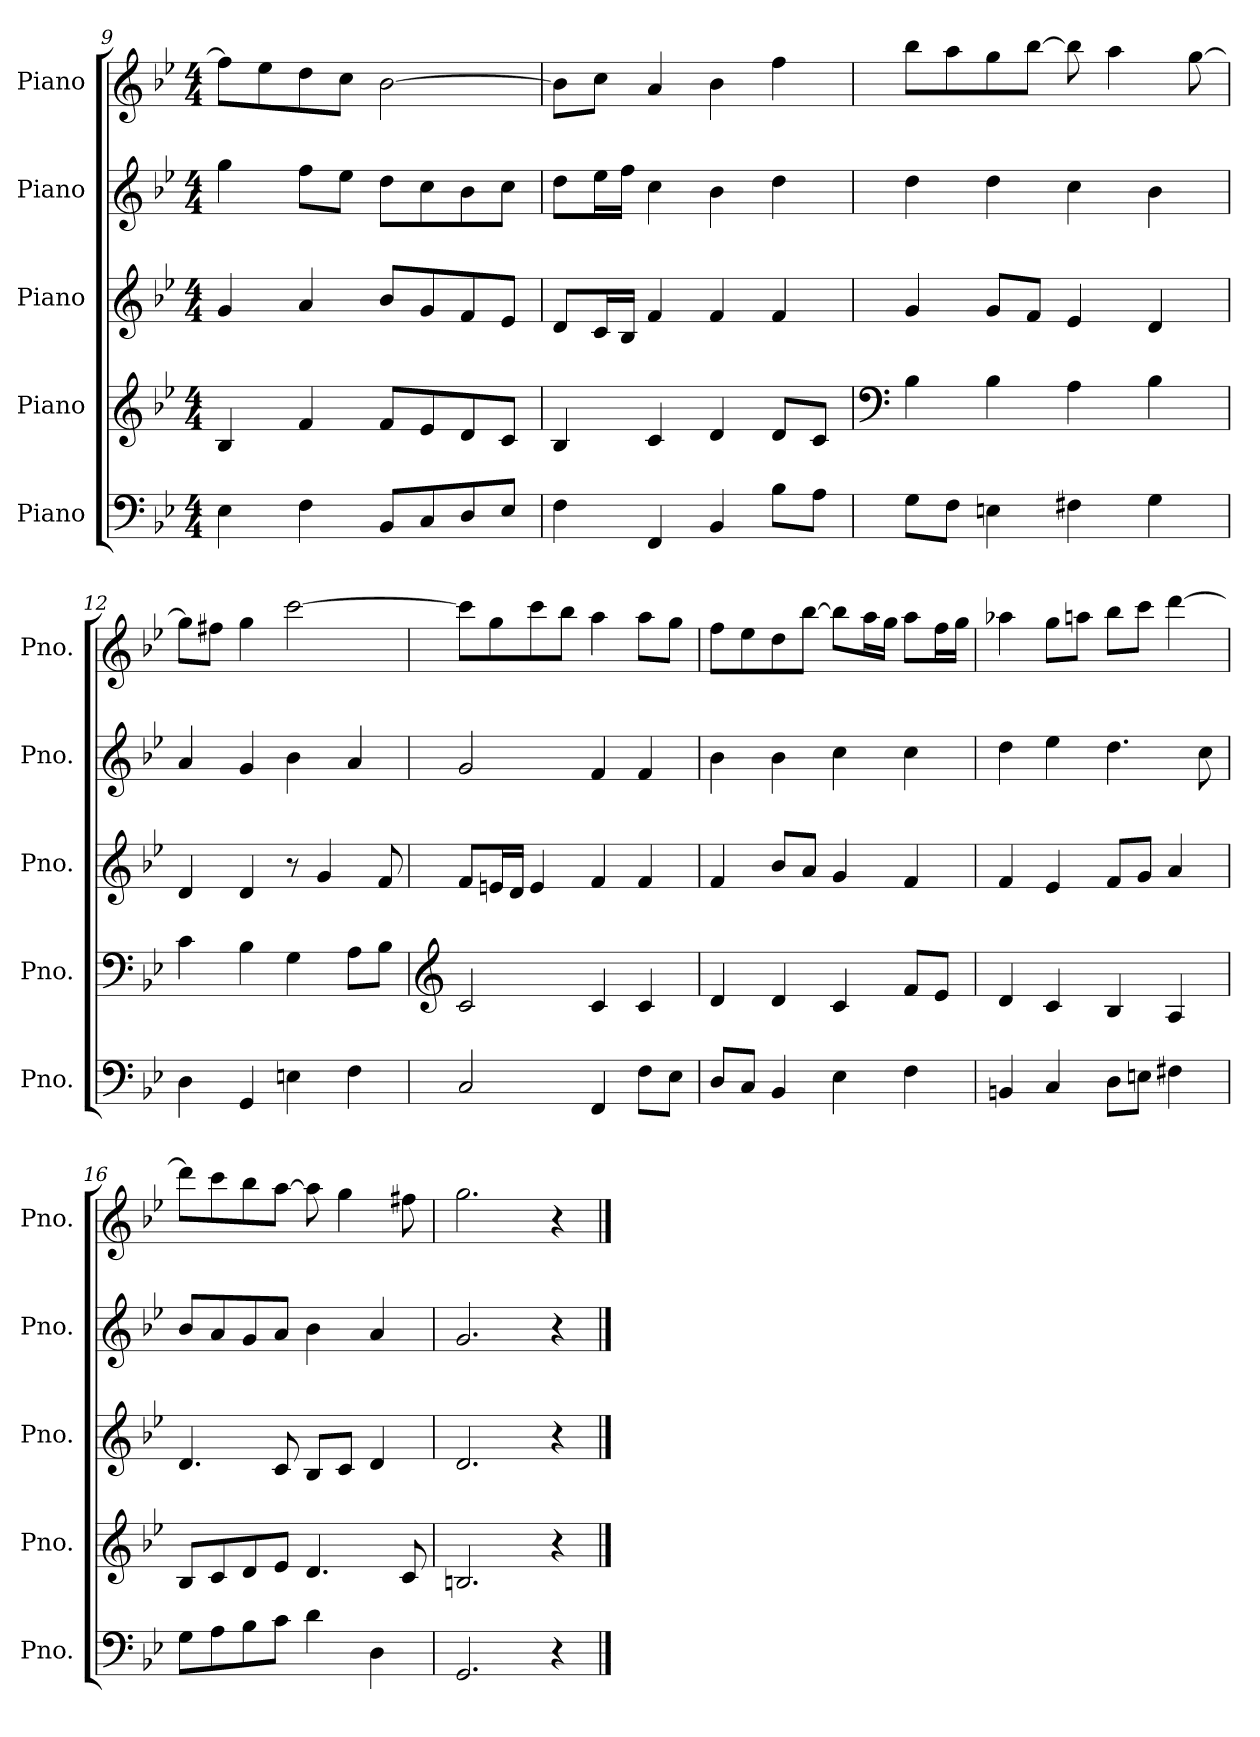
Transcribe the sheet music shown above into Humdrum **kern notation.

**kern	**kern	**kern	**kern	**kern
*part5	*part4	*part3	*part2	*part1
*staff5	*staff4	*staff3	*staff2	*staff1
*I"Piano	*I"Piano	*I"Piano	*I"Piano	*I"Piano
*I'Pno.	*I'Pno.	*I'Pno.	*I'Pno.	*I'Pno.
*clefF4	*clefG2	*clefG2	*clefG2	*clefG2
*k[b-e-]	*k[b-e-]	*k[b-e-]	*k[b-e-]	*k[b-e-]
*M4/4	*M4/4	*M4/4	*M4/4	*M4/4
=9	=9	=9	=9	=9
4E-\	4B-/	4g/	4gg\	8ff\L]
.	.	.	.	8ee-\
4F\	4f/	4a/	8ff\L	8dd\
.	.	.	8ee-\J	8cc\J
8BB-/L	8f/L	8b-/L	8dd\L	[2b-\
8C/	8e-/	8g/	8cc\	.
8D/	8d/	8f/	8b-\	.
8E-/J	8c/J	8e-/J	8cc\J	.
=10	=10	=10	=10	=10
4F\	4B-/	8d/L	8dd\L	8b-\L]
.	.	16c/L	16ee-\L	8cc\J
.	.	16B-/JJ	16ff\JJ	.
4FF/	4c/	4f/	4cc\	4a/
4BB-/	4d/	4f/	4b-\	4b-\
8B-\L	8d/L	4f/	4dd\	4ff\
8A\J	8c/J	.	.	.
=11	=11	=11	=11	=11
*	*clefF4	*	*	*
8G\L	4B-\	4g/	4dd\	8bb-\L
8F\J	.	.	.	8aa\
4En\	4B-\	8g/L	4dd\	8gg\
.	.	8f/J	.	[8bb-\J
4F#X\	4A\	4e-/	4cc\	8bb-\]
.	.	.	.	4aa\
4G\	4B-\	4d/	4b-\	.
.	.	.	.	[8gg\
!!LO:LB:g=z
=12	=12	=12	=12	=12
4D\	4c\	4d/	4a/	8gg\L]
.	.	.	.	8ff#X\J
4GG/	4B-\	4d/	4g/	4gg\
4En\	4G\	8r	4b-\	[2ccc\
.	.	4g/	.	.
4F\	8A\L	.	4a/	.
.	8B-\J	8f/	.	.
=13	=13	=13	=13	=13
*	*clefG2	*	*	*
2C/	2c/	8f/L	2g/	8ccc\L]
.	.	16en/L	.	8gg\
.	.	16d/JJ	.	.
.	.	4e/	.	8ccc\
.	.	.	.	8bb-\J
4FF/	4c/	4f/	4f/	4aa\
8F\L	4c/	4f/	4f/	8aa\L
8E-\J	.	.	.	8gg\J
=14	=14	=14	=14	=14
8D/L	4d/	4f/	4b-\	8ff\L
8C/J	.	.	.	8ee-\
4BB-/	4d/	8b-/L	4b-\	8dd\
.	.	8a/J	.	[8bb-\J
4E-\	4c/	4g/	4cc\	8bb-\L]
.	.	.	.	16aa\L
.	.	.	.	16gg\JJ
4F\	8f/L	4f/	4cc\	8aa\L
.	8e-/J	.	.	16ff\L
.	.	.	.	16gg\JJ
=15	=15	=15	=15	=15
4BBn/	4d/	4f/	4dd\	4aa-X\
4C/	4c/	4e-/	4ee-\	8gg\L
.	.	.	.	8aan\J
8D\L	4B-/	8f/L	4.dd\	8bb-\L
8En\J	.	8g/J	.	8ccc\J
4F#X\	4A/	4a/	.	[4ddd\
.	.	.	8cc\	.
!!LO:PB:g=z
=16	=16	=16	=16	=16
8G\L	8B-/L	4.d/	8b-/L	8ddd\L]
8A\	8c/	.	8a/	8ccc\
8B-\	8d/	.	8g/	8bb-\
8c\J	8e-/J	8c/	8a/J	[8aa\J
4d\	4.d/	8B-/L	4b-\	8aa\]
.	.	8c/J	.	4gg\
4D\	.	4d/	4a/	.
.	8c/	.	.	8ff#X\
=17	=17	=17	=17	=17
2.GG/	2.Bn/	2.d/	2.g/	2.gg\
4r	4r	4r	4r	4r
==	==	==	==	==
*-	*-	*-	*-	*-
